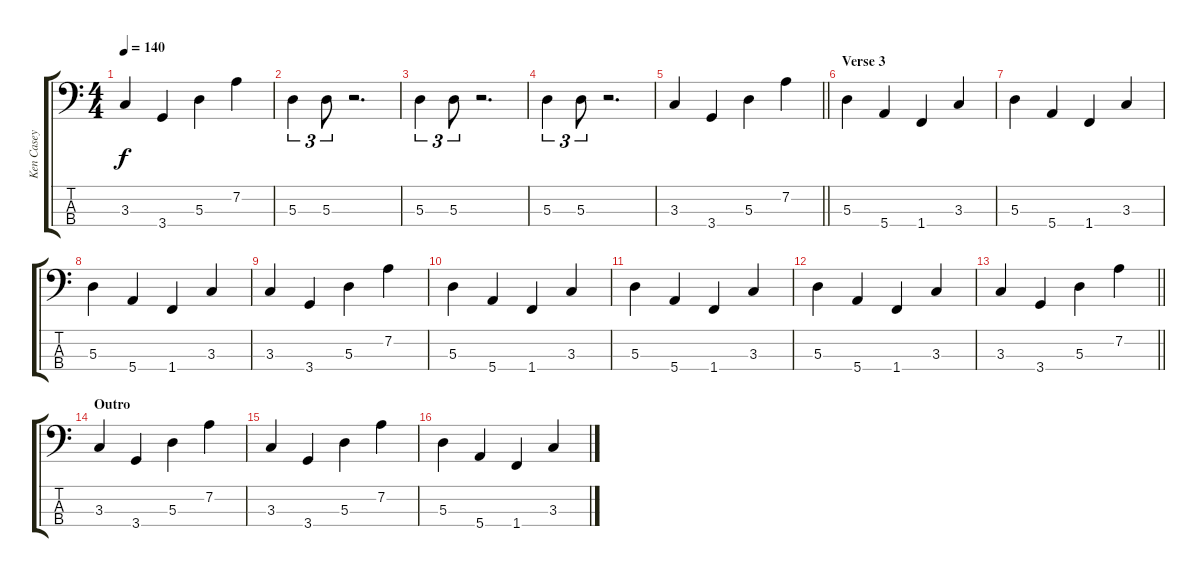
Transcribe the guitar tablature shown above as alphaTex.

\track ("Ken Casey (Bass Guitar)" "Ken Casey ") {instrument electricbasspick}
\staff {score tabs}
\tuning (G2 D2 A1 E1) {hide}
\ts (4 4)
\tempo 140
\clef f4
\ks c
3.3.4{dy f} 3.4.4 5.3.4 7.2.4 |
5.3.4{tu (3 2)} 5.3.8{tu (3 2)} r.2{d} |
5.3.4{tu (3 2)} 5.3.8{tu (3 2)} r.2{d} |
5.3.4{tu (3 2)} 5.3.8{tu (3 2)} r.2{d} |
\barLineRight lightlight
3.3.4 3.4.4 5.3.4 7.2.4 |
\section ("" "Verse 3")
5.3.4 5.4.4 1.4.4 3.3.4 |
5.3.4 5.4.4 1.4.4 3.3.4 |
5.3.4 5.4.4 1.4.4 3.3.4 |
3.3.4 3.4.4 5.3.4 7.2.4 |
5.3.4 5.4.4 1.4.4 3.3.4 |
5.3.4 5.4.4 1.4.4 3.3.4 |
5.3.4 5.4.4 1.4.4 3.3.4 |
\barLineRight lightlight
3.3.4 3.4.4 5.3.4 7.2.4 |
\section ("" "Outro")
3.3.4 3.4.4 5.3.4 7.2.4 |
3.3.4 3.4.4 5.3.4 7.2.4 |
5.3.4 5.4.4 1.4.4 3.3.4
